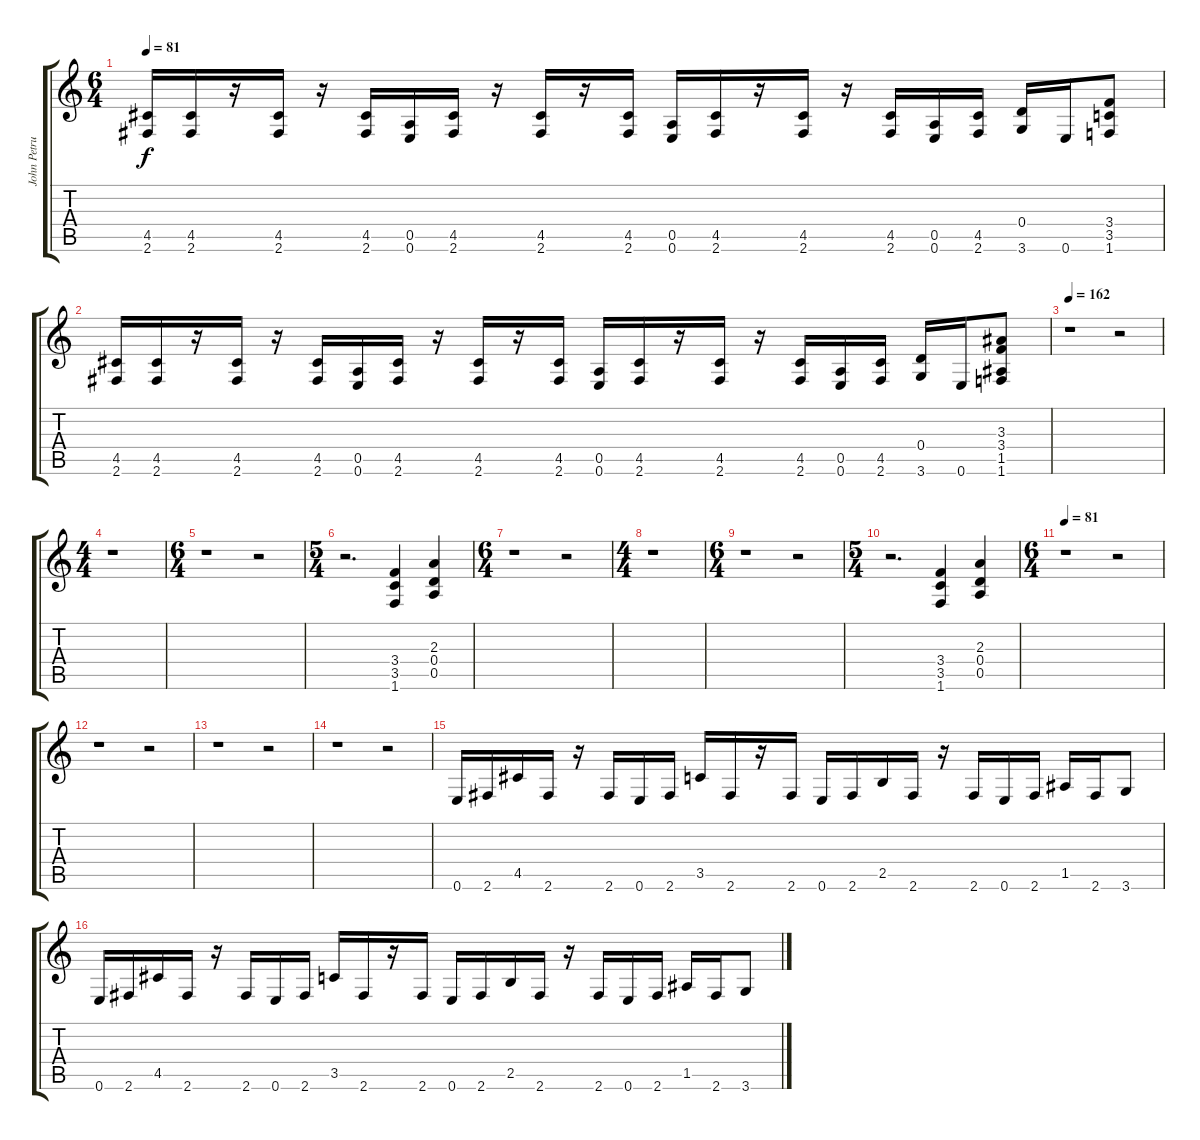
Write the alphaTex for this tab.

\track ("John Petrucci" "John Petru") {instrument distortionguitar}
\staff {score tabs}
\tuning (E4 B3 G3 D3 A2 E2) {hide}
\ts (6 4)
\tempo 81
\clef g2
\ks c
(4.5 2.6).16{dy f} (4.5 2.6).16 r.16 (4.5 2.6).16 r.16 (4.5 2.6).16 (0.5 0.6).16 (4.5 2.6).16 r.16 (4.5 2.6).16 r.16 (4.5 2.6).16 (0.5 0.6).16 (4.5 2.6).16 r.16 (4.5 2.6).16 r.16 (4.5 2.6).16 (0.5 0.6).16 (4.5 2.6).16 (0.4 3.6).16 0.6.16 (3.4 3.5 1.6).8 |
(4.5 2.6).16 (4.5 2.6).16 r.16 (4.5 2.6).16 r.16 (4.5 2.6).16 (0.5 0.6).16 (4.5 2.6).16 r.16 (4.5 2.6).16 r.16 (4.5 2.6).16 (0.5 0.6).16 (4.5 2.6).16 r.16 (4.5 2.6).16 r.16 (4.5 2.6).16 (0.5 0.6).16 (4.5 2.6).16 (0.4 3.6).16 0.6.16 (3.3 3.4 1.5 1.6).8 |
\tempo 162
r.1 r.2 |
\ts (4 4)
r.1 |
\ts (6 4)
r.1 r.2 |
\ts (5 4)
r.2{d} (3.4 3.5 1.6).4 (2.3 0.4 0.5).4 |
\ts (6 4)
r.1 r.2 |
\ts (4 4)
r.1 |
\ts (6 4)
r.1 r.2 |
\ts (5 4)
r.2{d} (3.4 3.5 1.6).4 (2.3 0.4 0.5).4 |
\ts (6 4)
\tempo 81
r.1 r.2 |
r.1 r.2 |
r.1 r.2 |
r.1 r.2 |
0.6.16 2.6.16 4.5.16 2.6.16 r.16 2.6.16 0.6.16 2.6.16 3.5.16 2.6.16 r.16 2.6.16 0.6.16 2.6.16 2.5.16 2.6.16 r.16 2.6.16 0.6.16 2.6.16 1.5.16 2.6.16 3.6.8 |
0.6.16 2.6.16 4.5.16 2.6.16 r.16 2.6.16 0.6.16 2.6.16 3.5.16 2.6.16 r.16 2.6.16 0.6.16 2.6.16 2.5.16 2.6.16 r.16 2.6.16 0.6.16 2.6.16 1.5.16 2.6.16 3.6.8
